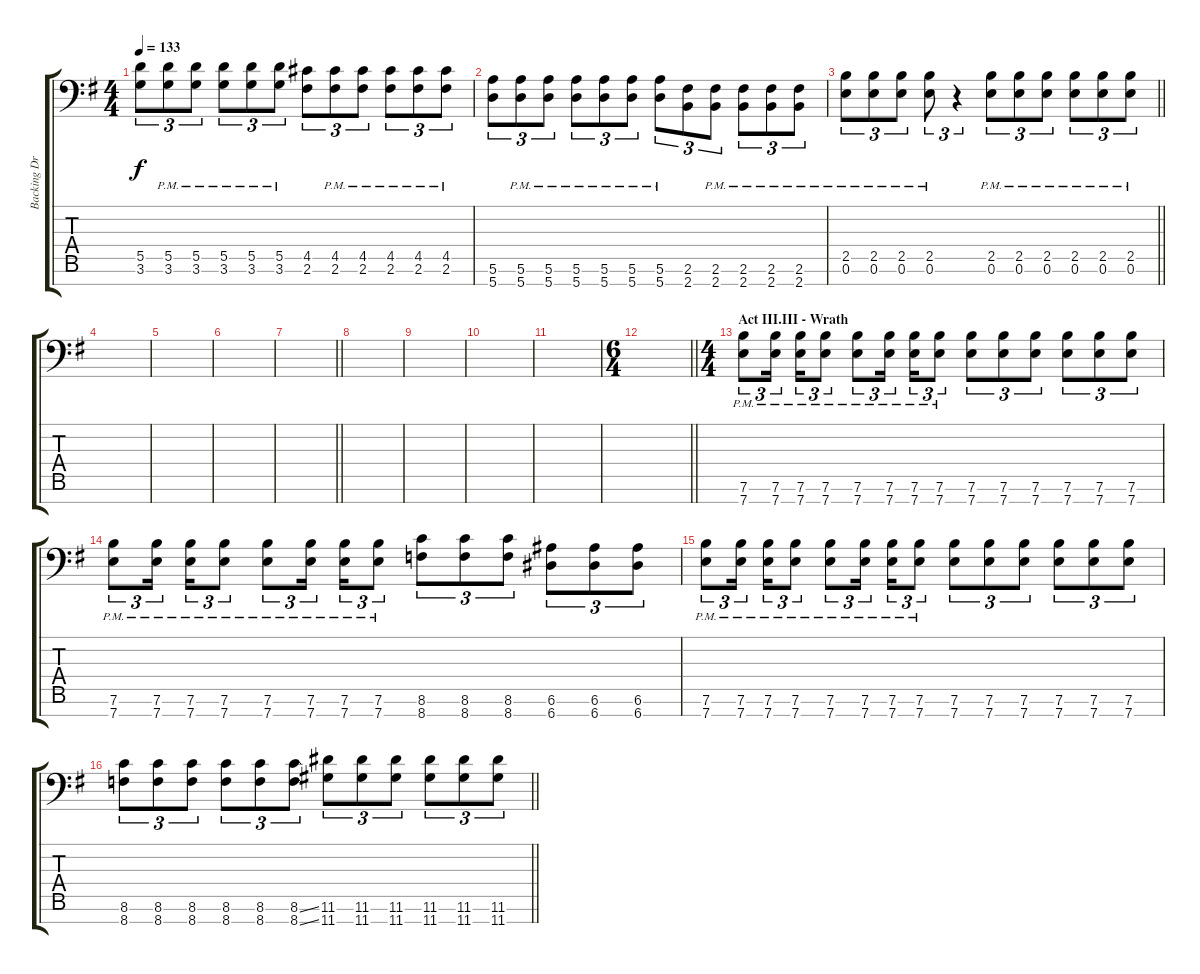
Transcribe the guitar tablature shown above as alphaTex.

\track ("Backing Dropped A" "Backing Dr") {instrument distortionguitar}
\staff {score tabs}
\tuning (E4 B3 G3 D3 A2 E2 A1) {hide}
\ts (4 4)
\tempo 133
\clef f4
\ks eminor
(5.5 3.6).8{tu (3 2) dy f} (5.5{pm} 3.6{pm}).8{tu (3 2)} (5.5{pm} 3.6{pm}).8{tu (3 2)} (5.5{pm} 3.6{pm}).8{tu (3 2)} (5.5{pm} 3.6{pm}).8{tu (3 2)} (5.5{pm} 3.6{pm}).8{tu (3 2)} (4.5 2.6).8{tu (3 2)} (4.5{pm} 2.6{pm}).8{tu (3 2)} (4.5{pm} 2.6{pm}).8{tu (3 2)} (4.5{pm} 2.6{pm}).8{tu (3 2)} (4.5{pm} 2.6{pm}).8{tu (3 2)} (4.5{pm} 2.6{pm}).8{tu (3 2)} |
(5.6 5.7).8{tu (3 2)} (5.6{pm} 5.7{pm}).8{tu (3 2)} (5.6{pm} 5.7{pm}).8{tu (3 2)} (5.6{pm} 5.7{pm}).8{tu (3 2)} (5.6{pm} 5.7{pm}).8{tu (3 2)} (5.6{pm} 5.7{pm}).8{tu (3 2)} (5.6{pm} 5.7{pm}).8{tu (3 2)} (2.6 2.7).8{tu (3 2)} (2.6{pm} 2.7{pm}).8{tu (3 2)} (2.6{pm} 2.7{pm}).8{tu (3 2)} (2.6{pm} 2.7{pm}).8{tu (3 2)} (2.6{pm} 2.7{pm}).8{tu (3 2)} |
\barLineRight lightlight
(2.5{pm} 0.6{pm}).8{tu (3 2)} (2.5{pm} 0.6{pm}).8{tu (3 2)} (2.5{pm} 0.6{pm}).8{tu (3 2)} (2.5{pm} 0.6{pm}).8{tu (3 2)} r.4{tu (3 2)} (2.5{pm} 0.6{pm}).8{tu (3 2)} (2.5{pm} 0.6{pm}).8{tu (3 2)} (2.5{pm} 0.6{pm}).8{tu (3 2)} (2.5{pm} 0.6{pm}).8{tu (3 2)} (2.5{pm} 0.6{pm}).8{tu (3 2)} (2.5{pm} 0.6{pm}).8{tu (3 2)} |
\section ("" "")
|
|
|
\barLineRight lightlight
|
|
|
|
|
\ts (6 4)
\barLineRight lightlight
|
\ts (4 4)
\section ("" "Act III.III - Wrath")
(7.6{pm} 7.7{pm}).8{tu (3 2) volume 16} (7.6{pm} 7.7{pm}).16{tu (3 2) beam splitsecondary} (7.6{pm} 7.7{pm}).16{tu (3 2)} (7.6{pm} 7.7{pm}).8{tu (3 2)} (7.6{pm} 7.7{pm}).8{tu (3 2)} (7.6{pm} 7.7{pm}).16{tu (3 2) beam splitsecondary} (7.6{pm} 7.7{pm}).16{tu (3 2)} (7.6{pm} 7.7{pm}).8{tu (3 2)} (7.6 7.7).8{tu (3 2)} (7.6 7.7).8{tu (3 2)} (7.6 7.7).8{tu (3 2)} (7.6 7.7).8{tu (3 2)} (7.6 7.7).8{tu (3 2)} (7.6 7.7).8{tu (3 2)} |
(7.6{pm} 7.7{pm}).8{tu (3 2)} (7.6{pm} 7.7{pm}).16{tu (3 2) beam splitsecondary} (7.6{pm} 7.7{pm}).16{tu (3 2)} (7.6{pm} 7.7{pm}).8{tu (3 2)} (7.6{pm} 7.7{pm}).8{tu (3 2)} (7.6{pm} 7.7{pm}).16{tu (3 2) beam splitsecondary} (7.6{pm} 7.7{pm}).16{tu (3 2)} (7.6{pm} 7.7{pm}).8{tu (3 2)} (8.6 8.7).8{tu (3 2)} (8.6 8.7).8{tu (3 2)} (8.6 8.7).8{tu (3 2)} (6.6 6.7).8{tu (3 2)} (6.6 6.7).8{tu (3 2)} (6.6 6.7).8{tu (3 2)} |
(7.6{pm} 7.7{pm}).8{tu (3 2)} (7.6{pm} 7.7{pm}).16{tu (3 2) beam splitsecondary} (7.6{pm} 7.7{pm}).16{tu (3 2)} (7.6{pm} 7.7{pm}).8{tu (3 2)} (7.6{pm} 7.7{pm}).8{tu (3 2)} (7.6{pm} 7.7{pm}).16{tu (3 2) beam splitsecondary} (7.6{pm} 7.7{pm}).16{tu (3 2)} (7.6{pm} 7.7{pm}).8{tu (3 2)} (7.6 7.7).8{tu (3 2)} (7.6 7.7).8{tu (3 2)} (7.6 7.7).8{tu (3 2)} (7.6 7.7).8{tu (3 2)} (7.6 7.7).8{tu (3 2)} (7.6 7.7).8{tu (3 2)} |
\barLineRight lightlight
(8.6 8.7).8{tu (3 2)} (8.6 8.7).8{tu (3 2)} (8.6 8.7).8{tu (3 2)} (8.6 8.7).8{tu (3 2)} (8.6 8.7).8{tu (3 2)} (8.6{ss} 8.7{ss}).8{tu (3 2)} (11.6 11.7).8{tu (3 2)} (11.6 11.7).8{tu (3 2)} (11.6 11.7).8{tu (3 2)} (11.6 11.7).8{tu (3 2)} (11.6 11.7).8{tu (3 2)} (11.6 11.7).8{tu (3 2)}
